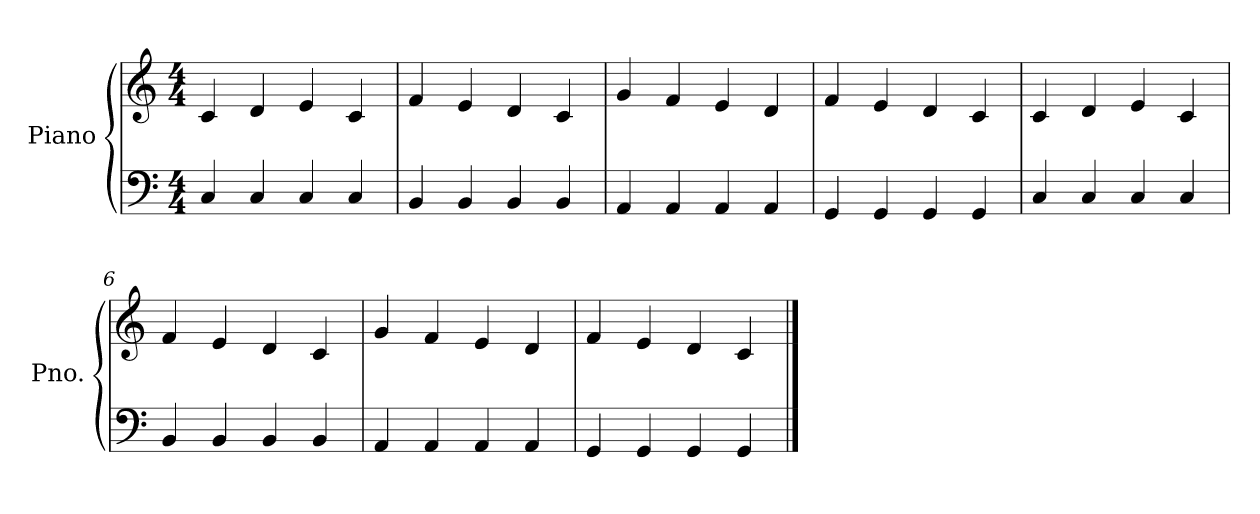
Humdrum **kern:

**kern	**kern
*part1	*part1
*staff2	*staff1
*I"Piano	*
*I'Pno.	*
*clefF4	*clefG2
*k[]	*k[]
*M4/4	*M4/4
*MM180	*MM180
=1	=1
4C/	4c/
4C/	4d/
4C/	4e/
4C/	4c/
=2	=2
4BB/	4f/
4BB/	4e/
4BB/	4d/
4BB/	4c/
=3	=3
4AA/	4g/
4AA/	4f/
4AA/	4e/
4AA/	4d/
=4	=4
4GG/	4f/
4GG/	4e/
4GG/	4d/
4GG/	4c/
=5	=5
4C/	4c/
4C/	4d/
4C/	4e/
4C/	4c/
=6	=6
4BB/	4f/
4BB/	4e/
4BB/	4d/
4BB/	4c/
=7	=7
4AA/	4g/
4AA/	4f/
4AA/	4e/
4AA/	4d/
=8	=8
4GG/	4f/
4GG/	4e/
4GG/	4d/
4GG/	4c/
==	==
*-	*-
